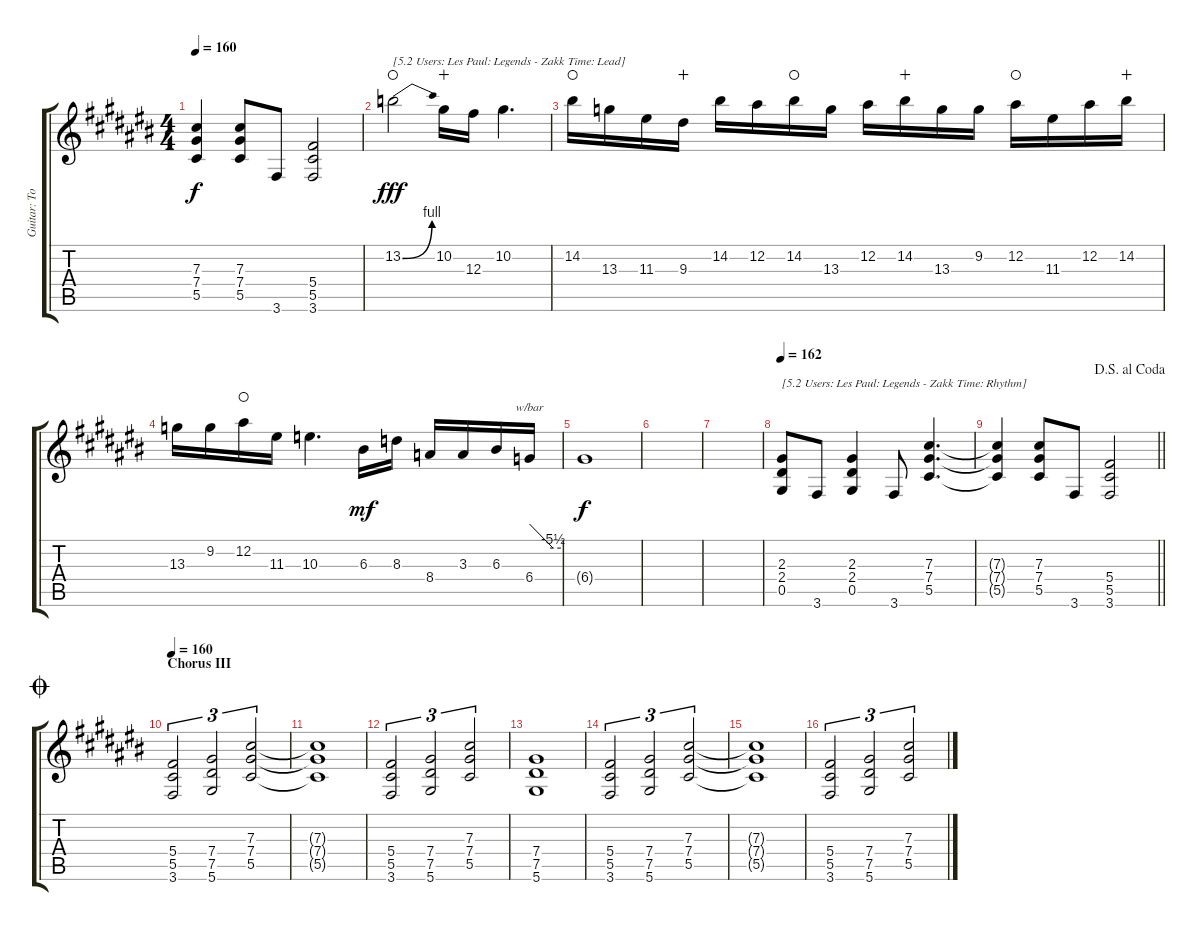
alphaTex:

\track ("Guitar: Tony" "Guitar: To") {instrument distortionguitar}
\staff {score tabs}
\tuning (Eb4 Bb3 Gb3 Db3 Ab2 Eb2) {hide}
\ts (4 4)
\tempo 160
\clef g2
\ks c#
(7.3{t} 7.4{t} 5.5{t}).4{dy f} (7.3 7.4 5.5).8 3.6.8 (5.4 5.5 3.6).2 |
13.2{be (bend 0 0 60 4)}.2{txt "[5.2 Users: Les Paul: Legends - Zakk Time: Lead]" dy fff volume 16 instrument distortionguitar waho} 10.2.16{wahc} 12.3.16 10.2.4{d} |
14.2.16{waho} 13.3.16 11.3.16 9.3.16{wahc} 14.2.16 12.2.16 14.2.16{waho} 13.3.16 12.2.16 14.2.16{wahc} 13.3.16 9.2.16 12.2.16{waho} 11.3.16 12.2.16 14.2.16{wahc} |
13.3.16 9.2.16 12.2.16{waho} 11.3.16 10.3.4{d} 6.3.16{dy mf} 8.3.16 8.4.16 3.3.16 6.3.16 6.4.16{tbe (custom default 0 0 45 -22 60 -22)} |
6.4{t}.1{dy f} |
|
|
\tempo 162
(2.3 2.4 0.5).8{txt "[5.2 Users: Les Paul: Legends - Zakk Time: Rhythm]" volume 13 instrument distortionguitar} 3.6.8 (2.3 2.4 0.5).4 3.6.8 (7.3 7.4 5.5).4{d} |
\jump dalsegnoalcoda
\barLineRight lightlight
(7.3{t} 7.4{t} 5.5{t}).4 (7.3 7.4 5.5).8 3.6.8 (5.4 5.5 3.6).2 |
\section ("" "Chorus III")
\jump coda
\tempo 160
(5.4 5.5 3.6).2{tu (3 2)} (7.4 7.5 5.6).2{tu (3 2)} (7.3 7.4 5.5).2{tu (3 2)} |
(7.3{t} 7.4{t} 5.5{t}).1 |
(5.4 5.5 3.6).2{tu (3 2)} (7.4 7.5 5.6).2{tu (3 2)} (7.3 7.4 5.5).2{tu (3 2)} |
(7.4 7.5 5.6).1 |
(5.4 5.5 3.6).2{tu (3 2)} (7.4 7.5 5.6).2{tu (3 2)} (7.3 7.4 5.5).2{tu (3 2)} |
(7.3{t} 7.4{t} 5.5{t}).1 |
(5.4 5.5 3.6).2{tu (3 2)} (7.4 7.5 5.6).2{tu (3 2)} (7.3 7.4 5.5).2{tu (3 2)}
